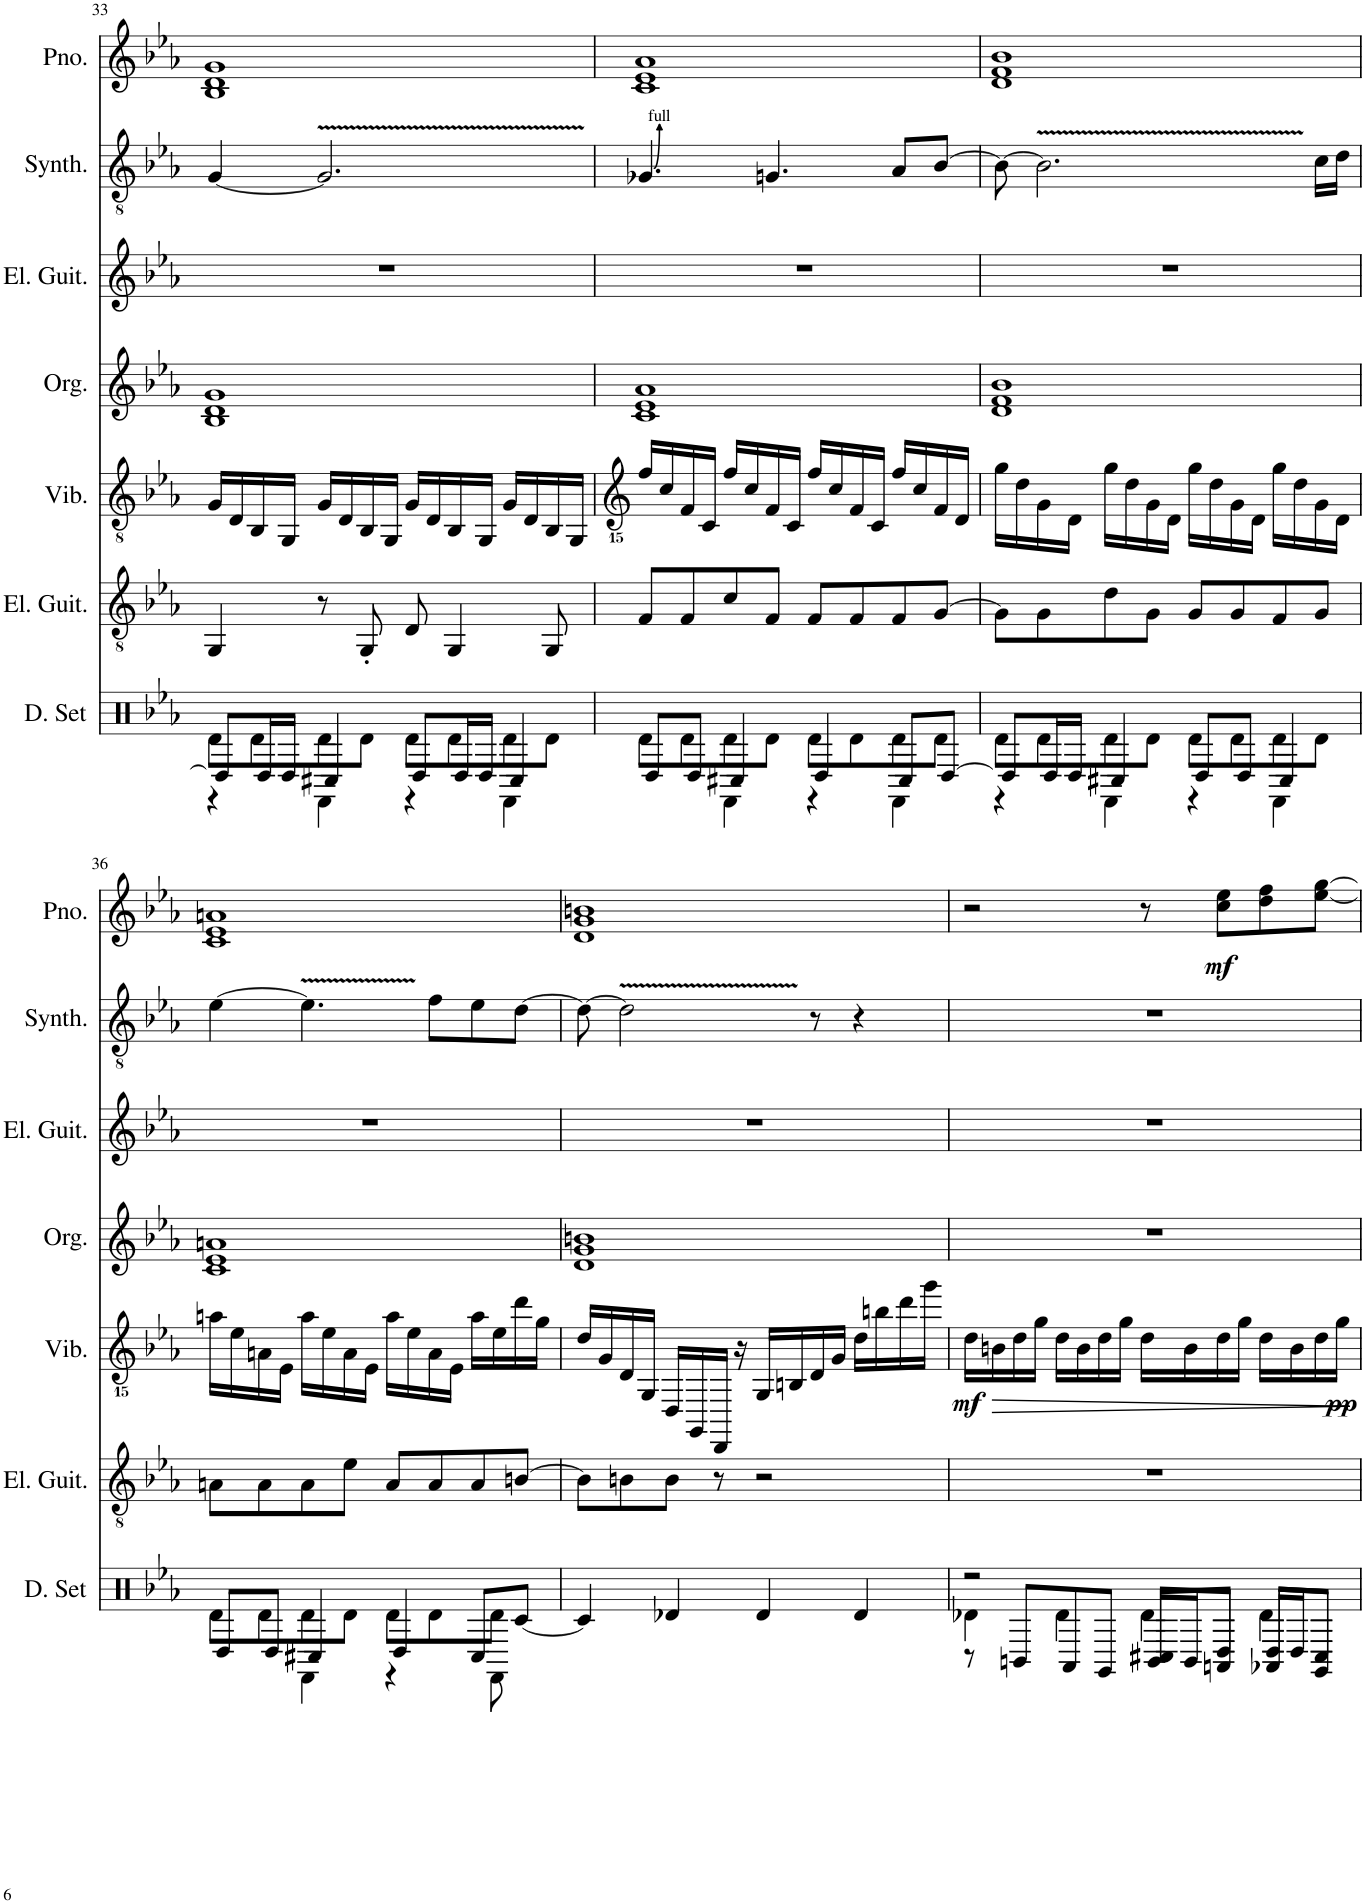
**kern	**kern	**kern	**dynam	**kern	**kern	**kern	**kern	**dynam
*part7	*part6	*part5	*part5	*part4	*part3	*part2	*part1	*part1
*staff7	*staff6	*staff5	*staff5	*staff4	*staff3	*staff2	*staff1	*staff1
*I"ドラムセット	*I"エレキギター	*I"ビブラフォン	*	*I"オルガン	*I"エレキギター	*I"矩形波	*I"Piano	*
*	*	*	*	*	*	*	*I'Pno.	*
!!LO:PB:g=z
*clefX	*clefGv2	*clefGv2	*	*clefG2	*clefG2	*clefGv2	*clefG2	*
*k[b-e-a-]	*k[b-e-a-]	*k[b-e-a-]	*	*k[b-e-a-]	*k[b-e-a-]	*k[b-e-a-]	*k[b-e-a-]	*
*M4/4	*M4/4	*M4/4	*	*M4/4	*M4/4	*M4/4	*M4/4	*
=33	=33	=33	=33	=33	=33	=33	=33	=33
*^	*	*	*	*	*	*	*	*
*	*^	*	*	*	*	*	*	*	*
8D/L]	8d\L	4r	4GG/	16G/LL	.	1B- 1d 1g	1r	[4G/	1B- 1d 1g	.
.	.	.	.	16D/	.	.	.	.	.	.
16D/L	8d\	.	.	16BB-/	.	.	.	.	.	.
16D/JJ	.	.	.	16GG/JJ	.	.	.	.	.	.
4C#X/	8d\	4FF\	8r	16G/LL	.	.	.	2.G/]	.	.
.	.	.	.	16D/	.	.	.	.	.	.
.	8d\J	.	8GG'/	16BB-/	.	.	.	.	.	.
.	.	.	.	16GG/JJ	.	.	.	.	.	.
8D/L	8d\L	4r	8D/	16G/LL	.	.	.	.	.	.
.	.	.	.	16D/	.	.	.	.	.	.
16D/L	8d\	.	4GG/	16BB-/	.	.	.	.	.	.
16D/JJ	.	.	.	16GG/JJ	.	.	.	.	.	.
4C/	8d\	4FF\	.	16G/LL	.	.	.	.	.	.
.	.	.	.	16D/	.	.	.	.	.	.
.	8d\J	.	8GG/	16BB-/	.	.	.	.	.	.
.	.	.	.	16GG/JJ	.	.	.	.	.	.
=34	=34	=34	=34	=34	=34	=34	=34	=34	=34	=34
8D/L	8d\L	4ryy	8F/L	16F/LL	.	1c 1e- 1a-	1r	4.G-X/	1c 1e- 1a-	.
.	.	.	.	16C/	.	.	.	.	.	.
8D/J	8d\	.	8F/	16FF/	.	.	.	.	.	.
.	.	.	.	16CC/JJ	.	.	.	.	.	.
4C#X/	8d\	4FF\	8c/	16F/LL	.	.	.	.	.	.
.	.	.	.	16C/	.	.	.	.	.	.
.	8d\J	.	8F/J	16FF/	.	.	.	4.Gn/	.	.
.	.	.	.	16CC/JJ	.	.	.	.	.	.
4D/	8d\L	4r	8F/L	16F/LL	.	.	.	.	.	.
.	.	.	.	16C/	.	.	.	.	.	.
.	8d\	.	8F/	16FF/	.	.	.	.	.	.
.	.	.	.	16CC/JJ	.	.	.	.	.	.
8C/L	8d\	4FF\	8F/	16F/LL	.	.	.	8A-/L	.	.
.	.	.	.	16C/	.	.	.	.	.	.
[8D/J	8d\J	.	[8G/J	16FF/	.	.	.	[8B-/J	.	.
.	.	.	.	16DD/JJ	.	.	.	.	.	.
=35	=35	=35	=35	=35	=35	=35	=35	=35	=35	=35
8D/L]	8d\L	4r	8G\L]	16G\LL	.	1d 1f 1b-	1r	8B-\_	1d 1f 1b-	.
.	.	.	.	16D\	.	.	.	.	.	.
16D/L	8d\	.	8G\	16GG\	.	.	.	2.B-\]	.	.
16D/JJ	.	.	.	16DD\JJ	.	.	.	.	.	.
4C#X/	8d\	4FF\	8d\	16G\LL	.	.	.	.	.	.
.	.	.	.	16D\	.	.	.	.	.	.
.	8d\J	.	8G\J	16GG\	.	.	.	.	.	.
.	.	.	.	16DD\JJ	.	.	.	.	.	.
8D/L	8d\L	4r	8G/L	16G\LL	.	.	.	.	.	.
.	.	.	.	16D\	.	.	.	.	.	.
8D/J	8d\	.	8G/	16GG\	.	.	.	.	.	.
.	.	.	.	16DD\JJ	.	.	.	.	.	.
4C/	8d\	4FF\	8F/	16G\LL	.	.	.	.	.	.
.	.	.	.	16D\	.	.	.	.	.	.
.	8d\J	.	8G/J	16GG\	.	.	.	16c\LL	.	.
.	.	.	.	16DD\JJ	.	.	.	16d\JJ	.	.
!!LO:LB:g=z
=36	=36	=36	=36	=36	=36	=36	=36	=36	=36	=36
8D/L	8d\L	4ryy	8An\L	16An\LL	.	1c 1e- 1an	1r	[4e-\	1c 1e- 1an	.
.	.	.	.	16E-\	.	.	.	.	.	.
8D/J	8d\	.	8A\	16AAn\	.	.	.	.	.	.
.	.	.	.	16EE-\JJ	.	.	.	.	.	.
4C#X/	8d\	4FF\	8A\	16A\LL	.	.	.	4.e-\]	.	.
.	.	.	.	16E-\	.	.	.	.	.	.
.	8d\J	.	8e-\J	16AA\	.	.	.	.	.	.
.	.	.	.	16EE-\JJ	.	.	.	.	.	.
4D/	8d\L	4r	8A/L	16A\LL	.	.	.	.	.	.
.	.	.	.	16E-\	.	.	.	.	.	.
.	8d\	.	8A/	16AA\	.	.	.	8f\L	.	.
.	.	.	.	16EE-\JJ	.	.	.	.	.	.
8C/L	8d\J	8FF\	8A/	16A\LL	.	.	.	8e-\	.	.
.	.	.	.	16E-\	.	.	.	.	.	.
[8c/J	8ryy	8ryy	[8Bn/J	16d\	.	.	.	[8d\J	.	.
.	.	.	.	16G\JJ	.	.	.	.	.	.
*v	*v	*v	*	*	*	*	*	*	*	*
=37	=37	=37	=37	=37	=37	=37	=37	=37
4c/]	8B\L]	16D/LL	.	1d 1g 1bn	1r	8d\_	1d 1g 1bn	.
.	.	16GG/	.	.	.	.	.	.
.	8Bn\	16DD/	.	.	.	2d\]	.	.
.	.	16GGG/JJ	.	.	.	.	.	.
4d-X/	8B\J	16DDD/LL	.	.	.	.	.	.
.	.	16GGGG/	.	.	.	.	.	.
.	8r	16DDDD/JJ	.	.	.	.	.	.
.	.	16r	.	.	.	.	.	.
4d/	2r	16GGG/LL	.	.	.	.	.	.
.	.	16BBBn/	.	.	.	.	.	.
.	.	16DD/	.	.	.	8r	.	.
.	.	16GG/JJ	.	.	.	.	.	.
4d/	.	16D\LL	.	.	.	4r	.	.
.	.	16Bn\	.	.	.	.	.	.
.	.	16d\	.	.	.	.	.	.
.	.	16g\JJ	.	.	.	.	.	.
=38	=38	=38	=38	=38	=38	=38	=38	=38
*^	*	*	*	*	*	*	*	*
*	*^	*	*	*	*	*	*	*	*
!	!	!	!	!	!LO:HP:b	!	!	!	!	!
!	!	!	!	!	!LO:DY:n=1:b	!	!	!	!	!
2r	4d-X\	8r	1r	16D\LL	> mf	1r	1r	1r	2r	.
.	.	.	.	16BBn\	.	.	.	.	.	.
.	.	8BBn/L	.	16D\	.	.	.	.	.	.
.	.	.	.	16G\JJ	.	.	.	.	.	.
.	4d\	8AA/	.	16D\LL	.	.	.	.	.	.
.	.	.	.	16BB\	.	.	.	.	.	.
.	.	8GG/J	.	16D\	.	.	.	.	.	.
.	.	.	.	16G\JJ	.	.	.	.	.	.
8C#X/L	4d\	16BB/LL	.	16D\LL	.	.	.	.	8r	.
.	.	16BB/J	.	16BB\	.	.	.	.	.	.
!	!	!	!	!	!	!	!	!	!	!LO:DY:b
8D/J	.	8AAn/J	.	16D\	.	.	.	.	8cc\ 8ee-\L	mf
.	.	.	.	16G\JJ	.	.	.	.	.	.
16D/LL	4d\	8AA-X/L	.	16D\LL	.	.	.	.	8dd\ 8ff\	.
16D/J	.	.	.	16BB\	.	.	.	.	.	.
8C/J	.	8GG/J	.	16D\	.	.	.	.	[8ee-\ [8gg\J	.
!	!	!	!	!	!LO:DY:n=2:b	!	!	!	!	!
.	.	.	.	16G\JJ	pp	.	.	.	.	.
*v	*v	*v	*	*	*	*	*	*	*	*
.	.	.	]	.	.	.	.	.
=	=	=	=	=	=	=	=	=
*-	*-	*-	*-	*-	*-	*-	*-	*-
